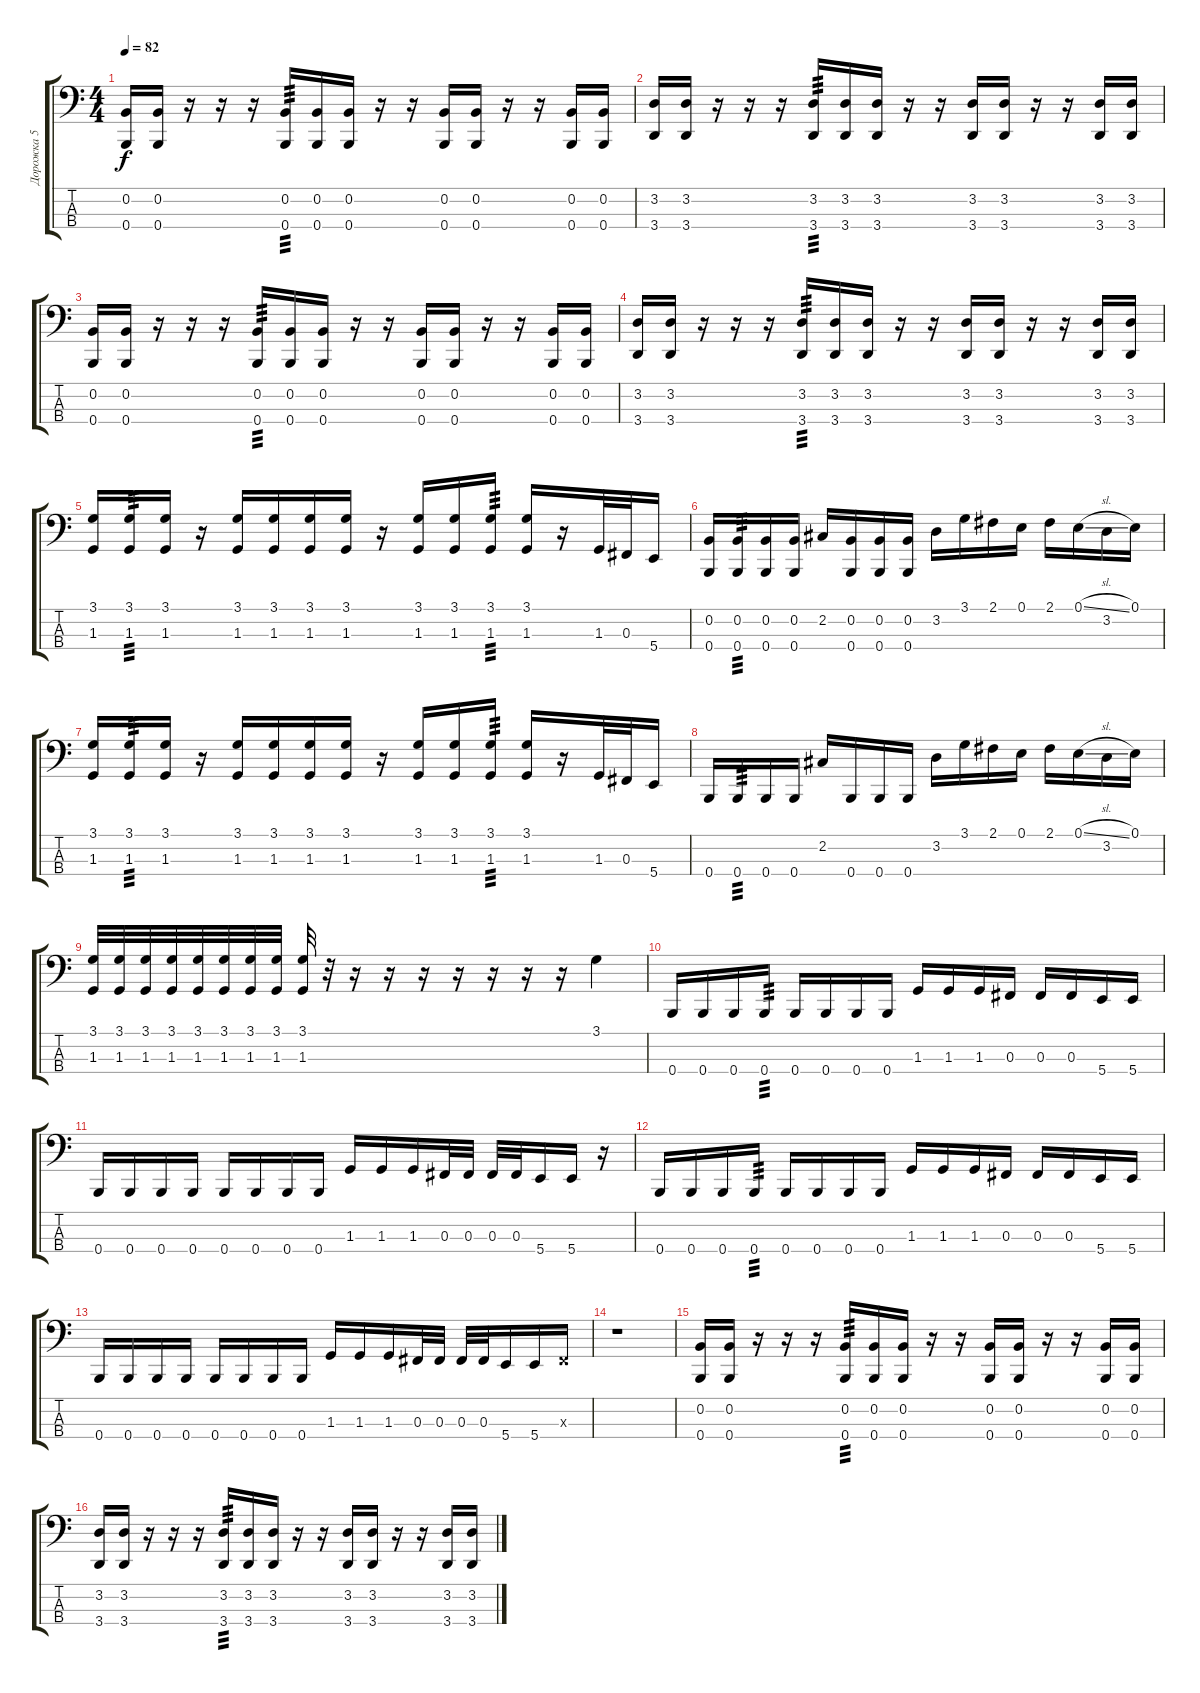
\track ("Дорожка 5" "Дорожка 5") {instrument slapbass1}
\staff {score tabs}
\tuning (E2 B1 Gb1 B0) {hide}
\ts (4 4)
\tempo 82
\clef f4
\ks c
(0.2 0.4).16{dy f} (0.2 0.4).16 r.16 r.16 r.16 (0.2 0.4).16{tp 3} (0.2 0.4).16 (0.2 0.4).16 r.16 r.16 (0.2 0.4).16 (0.2 0.4).16 r.16 r.16 (0.2 0.4).16 (0.2 0.4).16 |
(3.2 3.4).16 (3.2 3.4).16 r.16 r.16 r.16 (3.2 3.4).16{tp 3} (3.2 3.4).16 (3.2 3.4).16 r.16 r.16 (3.2 3.4).16 (3.2 3.4).16 r.16 r.16 (3.2 3.4).16 (3.2 3.4).16 |
(0.2 0.4).16 (0.2 0.4).16 r.16 r.16 r.16 (0.2 0.4).16{tp 3} (0.2 0.4).16 (0.2 0.4).16 r.16 r.16 (0.2 0.4).16 (0.2 0.4).16 r.16 r.16 (0.2 0.4).16 (0.2 0.4).16 |
(3.2 3.4).16 (3.2 3.4).16 r.16 r.16 r.16 (3.2 3.4).16{tp 3} (3.2 3.4).16 (3.2 3.4).16 r.16 r.16 (3.2 3.4).16 (3.2 3.4).16 r.16 r.16 (3.2 3.4).16 (3.2 3.4).16 |
(3.1 1.3).16 (3.1 1.3).16{tp 3} (3.1 1.3).16 r.16 (3.1 1.3).16 (3.1 1.3).16 (3.1 1.3).16 (3.1 1.3).16 r.16 (3.1 1.3).16 (3.1 1.3).16 (3.1 1.3).16{tp 3} (3.1 1.3).16 r.16 1.3.32 0.3.32 5.4.16 |
(0.2 0.4).16 (0.2 0.4).16{tp 3} (0.2 0.4).16 (0.2 0.4).16 2.2.16 (0.2 0.4).16 (0.2 0.4).16 (0.2 0.4).16 3.2.16 3.1.16 2.1.16 0.1.16 2.1.16 0.1{sl}.16 3.2.16 0.1.16 |
(3.1 1.3).16 (3.1 1.3).16{tp 3} (3.1 1.3).16 r.16 (3.1 1.3).16 (3.1 1.3).16 (3.1 1.3).16 (3.1 1.3).16 r.16 (3.1 1.3).16 (3.1 1.3).16 (3.1 1.3).16{tp 3} (3.1 1.3).16 r.16 1.3.32 0.3.32 5.4.16 |
0.4.16 0.4.16{tp 3} 0.4.16 0.4.16 2.2.16 0.4.16 0.4.16 0.4.16 3.2.16 3.1.16 2.1.16 0.1.16 2.1.16 0.1{sl}.16 3.2.16 0.1.16 |
(3.1 1.3).32 (3.1 1.3).32 (3.1 1.3).32 (3.1 1.3).32 (3.1 1.3).32 (3.1 1.3).32 (3.1 1.3).32 (3.1 1.3).32 (3.1 1.3).32 r.32 r.16 r.16 r.16 r.16 r.16 r.16 r.16 3.1.4 |
0.4.16 0.4.16 0.4.16 0.4.16{tp 3} 0.4.16 0.4.16 0.4.16 0.4.16 1.3.16 1.3.16 1.3.16 0.3.16 0.3.16 0.3.16 5.4.16 5.4.16 |
0.4.16 0.4.16 0.4.16 0.4.16 0.4.16 0.4.16 0.4.16 0.4.16 1.3.16 1.3.16 1.3.16 0.3.32 0.3.32 0.3.32 0.3.32 5.4.16 5.4.16 r.16 |
0.4.16 0.4.16 0.4.16 0.4.16{tp 3} 0.4.16 0.4.16 0.4.16 0.4.16 1.3.16 1.3.16 1.3.16 0.3.16 0.3.16 0.3.16 5.4.16 5.4.16 |
0.4.16 0.4.16 0.4.16 0.4.16 0.4.16 0.4.16 0.4.16 0.4.16 1.3.16 1.3.16 1.3.16 0.3.32 0.3.32 0.3.32 0.3.32 5.4.16 5.4.16 0.3{x}.16 |
r.1 |
(0.2 0.4).16 (0.2 0.4).16 r.16 r.16 r.16 (0.2 0.4).16{tp 3} (0.2 0.4).16 (0.2 0.4).16 r.16 r.16 (0.2 0.4).16 (0.2 0.4).16 r.16 r.16 (0.2 0.4).16 (0.2 0.4).16 |
(3.2 3.4).16 (3.2 3.4).16 r.16 r.16 r.16 (3.2 3.4).16{tp 3} (3.2 3.4).16 (3.2 3.4).16 r.16 r.16 (3.2 3.4).16 (3.2 3.4).16 r.16 r.16 (3.2 3.4).16 (3.2 3.4).16
